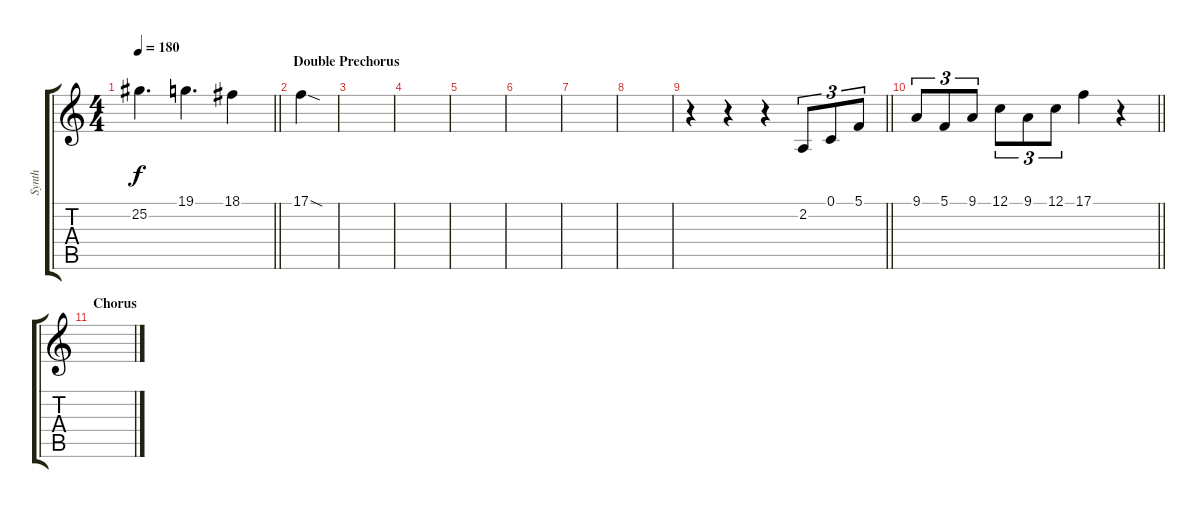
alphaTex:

\track ("Synth" "Synth") {instrument lead2sawtooth}
\staff {score tabs}
\tuning (C4 G3 Eb3 Bb2 F2 C2) {hide}
\ts (4 4)
\tempo 180
\clef g2
\barLineRight lightlight
\ks c
25.2.4{d dy f} 19.1.4{d} 18.1.4 |
\section ("" "Double Prechorus")
17.1{sod}.4 |
|
|
|
|
|
|
\barLineRight lightlight
r.4 r.4 r.4 2.2.8{tu (3 2)} 0.1.8{tu (3 2)} 5.1.8{tu (3 2)} |
\barLineRight lightlight
9.1.8{tu (3 2)} 5.1.8{tu (3 2)} 9.1.8{tu (3 2)} 12.1.8{tu (3 2)} 9.1.8{tu (3 2)} 12.1.8{tu (3 2)} 17.1.4 r.4 |
\section ("" "Chorus")
